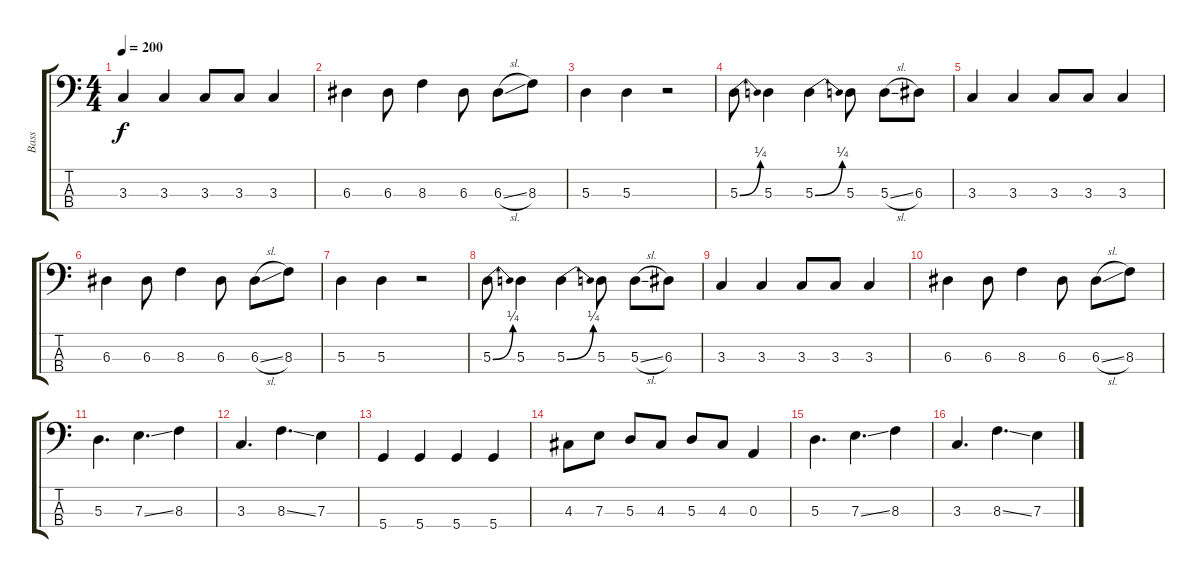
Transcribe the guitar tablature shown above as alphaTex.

\track ("Bass" "Bass") {instrument electricbassfinger}
\staff {score tabs}
\tuning (G2 D2 A1 D1) {hide}
\ts (4 4)
\tempo 200
\clef f4
\ks c
3.3.4{dy f} 3.3.4 3.3.8 3.3.8 3.3.4 |
6.3.4 6.3.8 8.3.4 6.3.8 6.3{sl}.8 8.3.8 |
5.3.4 5.3.4 r.2 |
5.3{be (bend 0 0 60 1)}.8 5.3.4 5.3{be (bend 0 0 60 1)}.4 5.3.8 5.3{sl}.8 6.3.8 |
3.3.4 3.3.4 3.3.8 3.3.8 3.3.4 |
6.3.4 6.3.8 8.3.4 6.3.8 6.3{sl}.8 8.3.8 |
5.3.4 5.3.4 r.2 |
5.3{be (bend 0 0 60 1)}.8 5.3.4 5.3{be (bend 0 0 60 1)}.4 5.3.8 5.3{sl}.8 6.3.8 |
3.3.4 3.3.4 3.3.8 3.3.8 3.3.4 |
6.3.4 6.3.8 8.3.4 6.3.8 6.3{sl}.8 8.3.8 |
5.3.4{d} 7.3{ss}.4{d} 8.3.4 |
3.3.4{d} 8.3{ss}.4{d} 7.3.4 |
5.4.4 5.4.4 5.4.4 5.4.4 |
4.3.8 7.3.8 5.3.8 4.3.8 5.3.8 4.3.8 0.3.4 |
5.3.4{d} 7.3{ss}.4{d} 8.3.4 |
3.3.4{d} 8.3{ss}.4{d} 7.3.4
